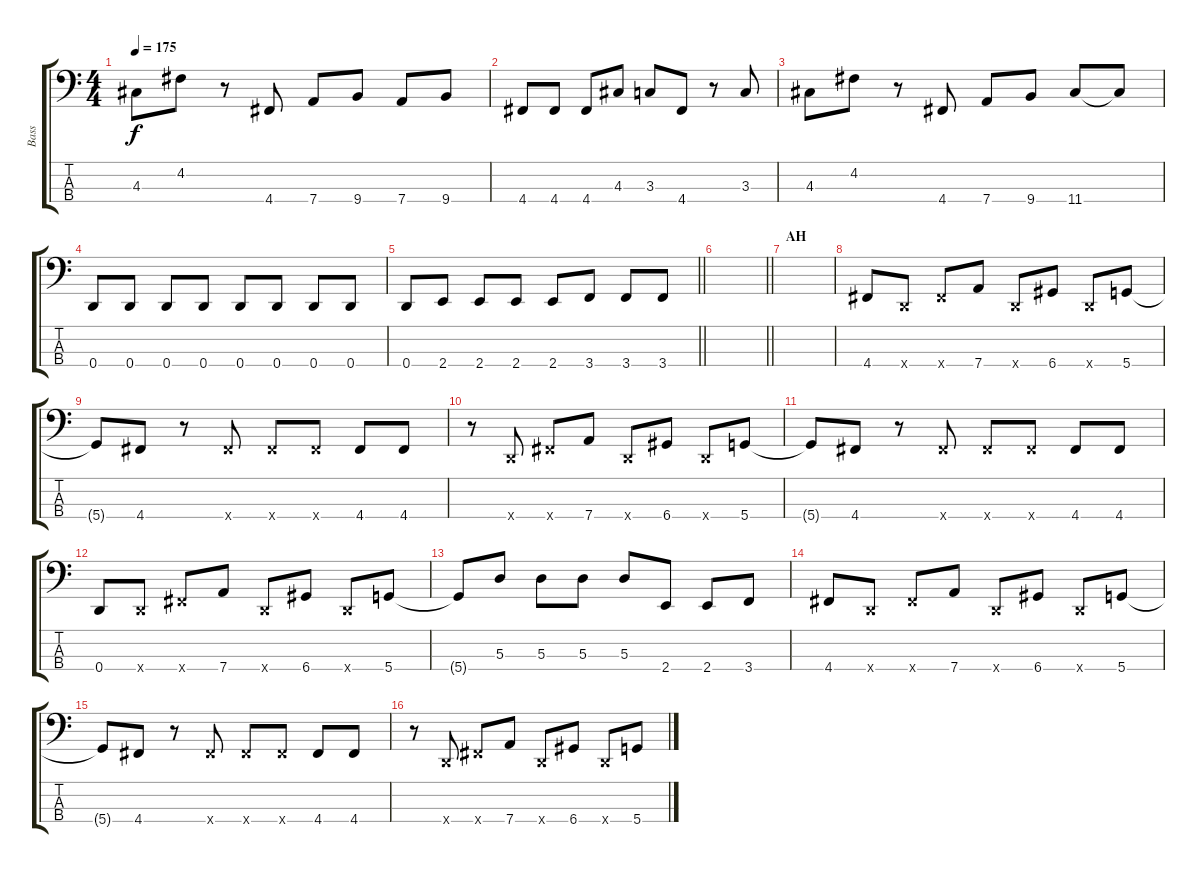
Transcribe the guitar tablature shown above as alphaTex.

\track ("Bass" "Bass") {instrument electricbasspick}
\staff {score tabs}
\tuning (G2 D2 A1 D1) {hide}
\ts (4 4)
\tempo 175
\clef f4
\ks c
4.3.8{dy f} 4.2.8 r.8 4.4.8 7.4.8 9.4.8 7.4.8 9.4.8 |
4.4.8 4.4.8 4.4.8 4.3.8 3.3.8 4.4.8 r.8 3.3.8 |
4.3.8 4.2.8 r.8 4.4.8 7.4.8 9.4.8 11.4.8 11.4{t}.8 |
0.4.8 0.4.8 0.4.8 0.4.8 0.4.8 0.4.8 0.4.8 0.4.8 |
\barLineRight lightlight
0.4.8 2.4.8 2.4.8 2.4.8 2.4.8 3.4.8 3.4.8 3.4.8 |
\barLineRight lightlight
|
\section ("" "AH")
|
4.4.8 0.4{x}.8 4.4{x}.8 7.4.8 0.4{x}.8 6.4.8 0.4{x}.8 5.4.8 |
5.4{t}.8 4.4.8 r.8 4.4{x}.8 4.4{x}.8 4.4{x}.8 4.4.8 4.4.8 |
r.8 0.4{x}.8 4.4{x}.8 7.4.8 0.4{x}.8 6.4.8 0.4{x}.8 5.4.8 |
5.4{t}.8 4.4.8 r.8 4.4{x}.8 4.4{x}.8 4.4{x}.8 4.4.8 4.4.8 |
0.4.8 0.4{x}.8 4.4{x}.8 7.4.8 0.4{x}.8 6.4.8 0.4{x}.8 5.4.8 |
5.4{t}.8 5.3.8 5.3.8 5.3.8 5.3.8 2.4.8 2.4.8 3.4.8 |
4.4.8 0.4{x}.8 4.4{x}.8 7.4.8 0.4{x}.8 6.4.8 0.4{x}.8 5.4.8 |
5.4{t}.8 4.4.8 r.8 4.4{x}.8 4.4{x}.8 4.4{x}.8 4.4.8 4.4.8 |
r.8 0.4{x}.8 4.4{x}.8 7.4.8 0.4{x}.8 6.4.8 0.4{x}.8 5.4.8
